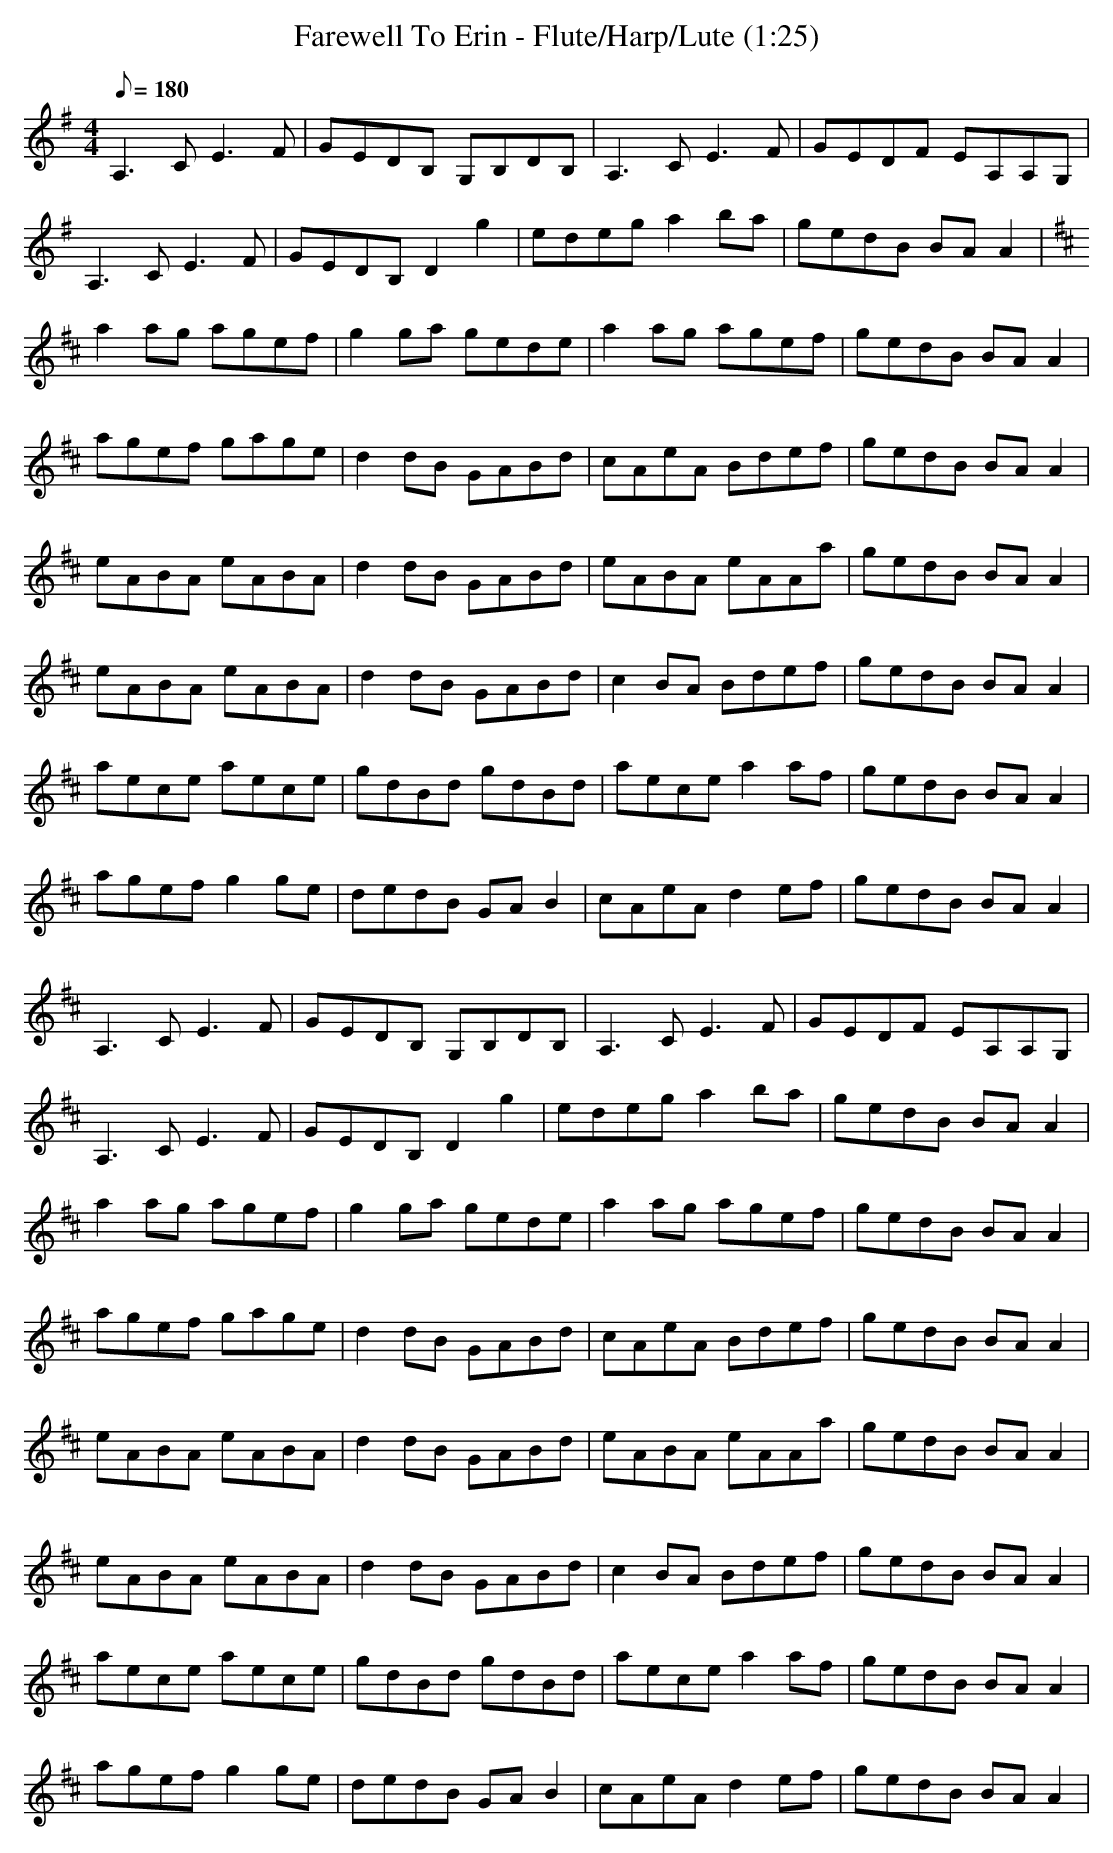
X:1
T:Farewell To Erin - Flute/Harp/Lute (1:25)
M:4/4
L:1/8
Q:180
K:Ador
A,3 C E3 F|GEDB, G,B,DB,|A,3 C E3 F|GEDF EA,A,G,|
A,3 C E3 F|GEDB, D2 g2|edeg a2 ba|gedB BA A2|
K:AMix
a2 ag agef|g2 ga gede|a2 ag agef|gedB BA A2|
agef gage|d2 dB GABd|cAeA Bdef|gedB BA A2|
eABA eABA|d2 dB GABd|eABA eAAa|gedB BA A2|
eABA eABA|d2 dB GABd|c2 BA Bdef|gedB BA A2|
aece aece|gdBd gdBd|aece a2 af|gedB BA A2|
agef g2 ge|dedB GA B2|cAeA d2 ef|gedB BA A2|
A,3 C E3 F|GEDB, G,B,DB,|A,3 C E3 F|GEDF EA,A,G,|
A,3 C E3 F|GEDB, D2 g2|edeg a2 ba|gedB BA A2|
a2 ag agef|g2 ga gede|a2 ag agef|gedB BA A2|
agef gage|d2 dB GABd|cAeA Bdef|gedB BA A2|
eABA eABA|d2 dB GABd|eABA eAAa|gedB BA A2|
eABA eABA|d2 dB GABd|c2 BA Bdef|gedB BA A2|
aece aece|gdBd gdBd|aece a2 af|gedB BA A2|
agef g2 ge|dedB GA B2|cAeA d2 ef|gedB BA A2|
